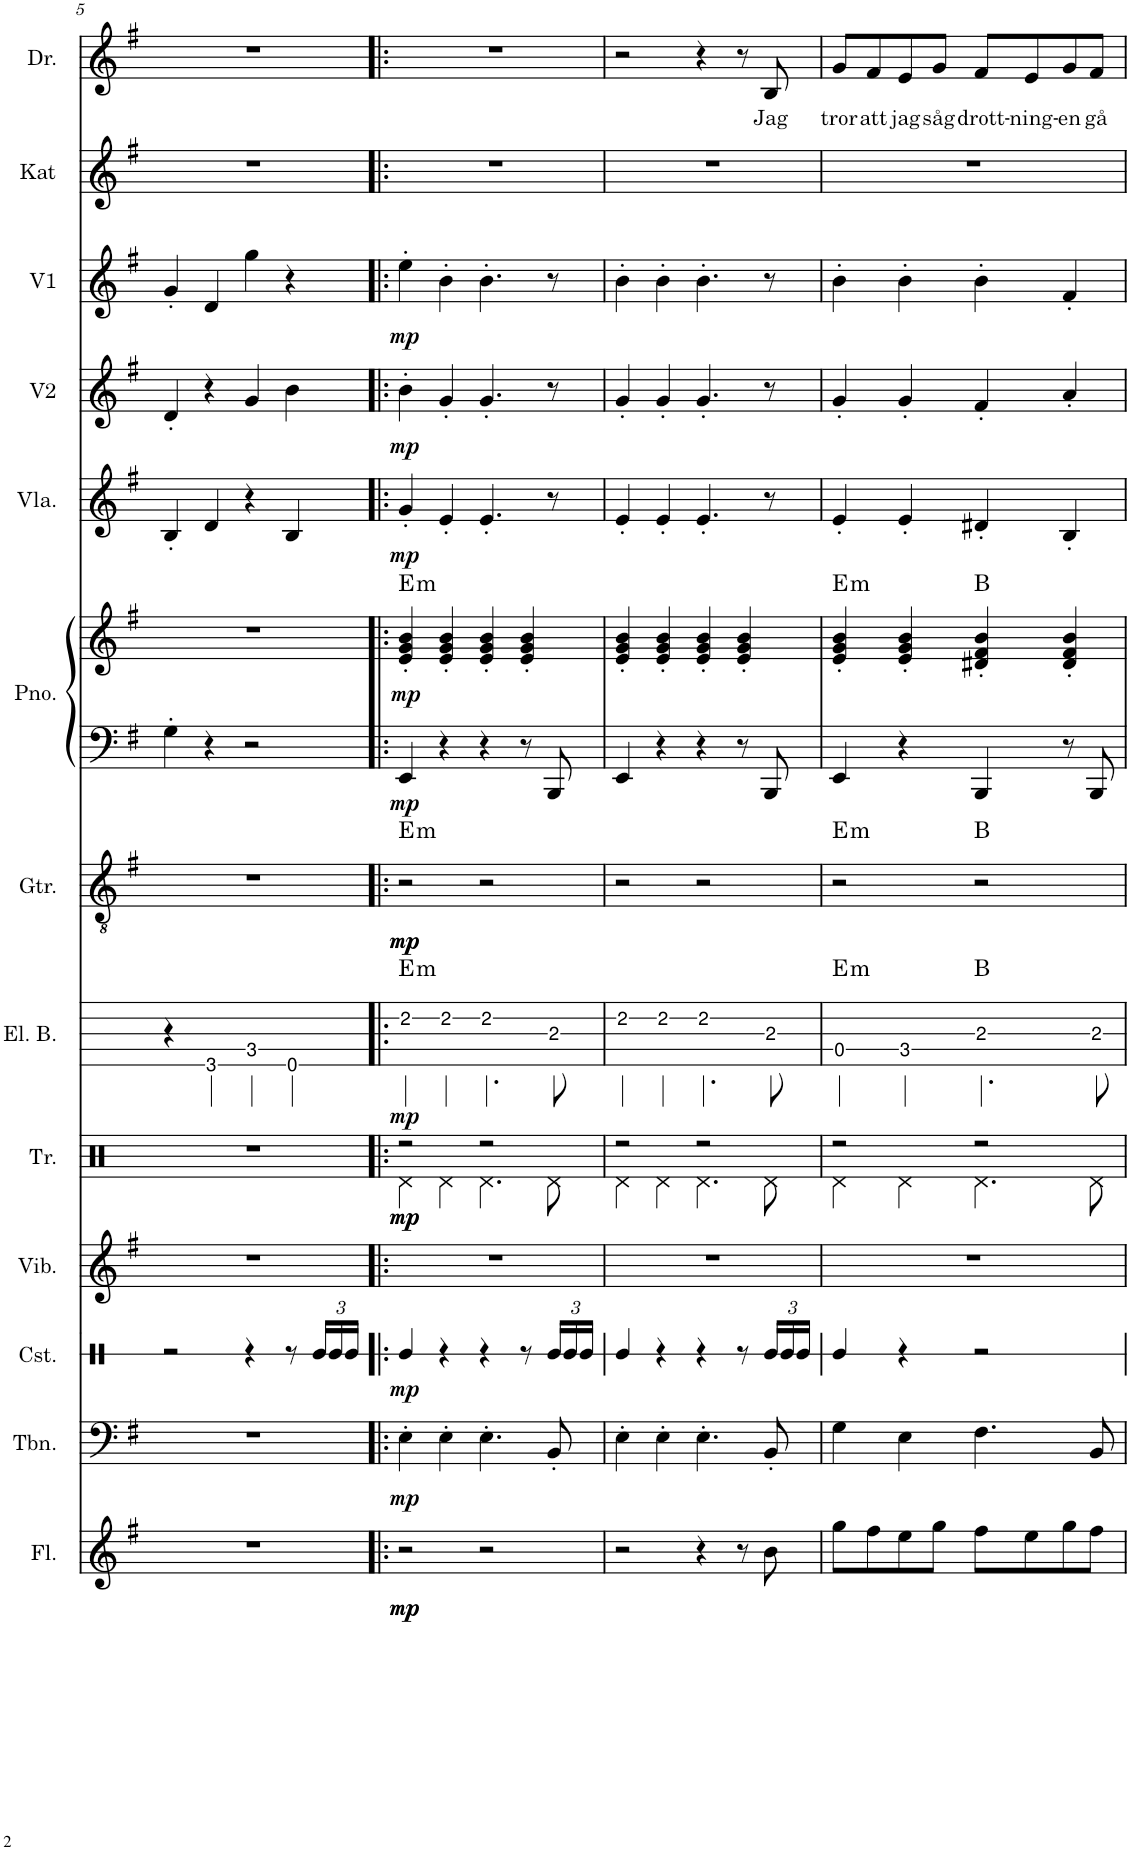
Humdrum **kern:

**kern	**dynam	**kern	**dynam	**kern	**dynam	**kern	**kern	**dynam	**kern	**dynam	**harte	**kern	**dynam	**harte	**kern	**kern	**dynam	**harte	**kern	**dynam	**kern	**dynam	**kern	**dynam	**kern	**kern	**text
*part13	*part13	*part12	*part12	*part11	*part11	*part10	*part9	*part9	*part8	*part8	*part8	*part7	*part7	*part7	*part6	*part6	*part6	*part6	*part5	*part5	*part4	*part4	*part3	*part3	*part2	*part1	*part1
*staff14	*staff14	*staff13	*staff13	*staff12	*staff12	*staff11	*staff10	*staff10	*staff9	*staff9	*	*staff8	*staff8	*	*staff7	*staff6	*staff6/7	*	*staff5	*staff5	*staff4	*staff4	*staff3	*staff3	*staff2	*staff1	*staff1
*I"Flute	*	*I"Trombone	*	*I"Castanets	*	*I"Vibraphone	*I"Trummor	*	*I"5-str. Electric Bass	*	*	*I"Gitarr	*	*	*I"Piano	*	*	*	*I"Viola	*	*I"Violin 2	*	*I"Violin 1	*	*I"Kat (Humla)	*I"Drake (Pling)	*
*I'Fl.	*	*I'Tbn.	*	*I'Cst.	*	*I'Vib.	*I'Tr.	*	*I'El. B.	*	*	*I'Gtr.	*	*	*I'Pno.	*	*	*	*I'Vla.	*	*I'V2	*	*I'V1	*	*I'Kat	*I'Dr.	*
!!LO:PB:g=z
*clefG2	*	*clefF4	*	*clefX	*	*clefG2	*clefX	*	*	*	*	*clefGv2	*	*	*clefF4	*clefG2	*	*	*clefG2	*	*clefG2	*	*clefG2	*	*clefG2	*clefG2	*
*	*	*	*	*	*	*	*	*	*Trd7c12	*	*	*	*	*	*	*	*	*	*	*	*	*	*	*	*	*	*
*k[f#]	*	*k[f#]	*	*k[]	*	*k[f#]	*k[]	*	*k[f#]	*	*	*k[f#]	*	*	*k[f#]	*k[f#]	*	*	*k[f#]	*	*k[f#]	*	*k[f#]	*	*k[f#]	*k[f#]	*
*M4/4	*	*M4/4	*	*M4/4	*	*M4/4	*M4/4	*	*M4/4	*	*	*M4/4	*	*	*M4/4	*M4/4	*	*	*M4/4	*	*M4/4	*	*M4/4	*	*M4/4	*M4/4	*
=5	=5	=5	=5	=5	=5	=5	=5	=5	=5	=5	=5	=5	=5	=5	=5	=5	=5	=5	=5	=5	=5	=5	=5	=5	=5	=5	=5
1r	.	1r	.	2r	.	1r	1r	.	4r	.	.	1r	.	.	4G'\	1r	.	.	4B'/	.	4d'/	.	4g'/	.	1r	1r	.
.	.	.	.	.	.	.	.	.	4DD\	.	.	.	.	.	4r	.	.	.	4d/	.	4r	.	4d/	.	.	.	.
.	.	.	.	4r	.	.	.	.	4GG\	.	.	.	.	.	2r	.	.	.	4r	.	4g/	.	4gg\	.	.	.	.
.	.	.	.	8r	.	.	.	.	4BBB\	.	.	.	.	.	.	.	.	.	4B/	.	4b\	.	4r	.	.	.	.
*	*	*	*	*Xbrackettup	*	*	*	*	*	*	*	*	*	*	*	*	*	*	*	*	*	*	*	*	*	*	*
.	.	.	.	24Re/LL	.	.	.	.	.	.	.	.	.	.	.	.	.	.	.	.	.	.	.	.	.	.	.
.	.	.	.	24Re/	.	.	.	.	.	.	.	.	.	.	.	.	.	.	.	.	.	.	.	.	.	.	.
.	.	.	.	24Re/JJ	.	.	.	.	.	.	.	.	.	.	.	.	.	.	.	.	.	.	.	.	.	.	.
=6!|:	=6!|:	=6!|:	=6!|:	=6!|:	=6!|:	=6!|:	=6!|:	=6!|:	=6!|:	=6!|:	=6!|:	=6!|:	=6!|:	=6!|:	=6!|:	=6!|:	=6!|:	=6!|:	=6!|:	=6!|:	=6!|:	=6!|:	=6!|:	=6!|:	=6!|:	=6!|:	=6!|:
*	*	*	*	*	*	*	*^	*	*	*	*	*	*	*	*	*	*	*	*	*	*	*	*	*	*	*	*
!	!LO:DY:b	!	!	!	!	!	!	!	!	!	!	!	!	!	!	!	!	!	!	!	!	!	!	!	!	!	!	!
!	!LO:DY:n=1:b	!	!LO:DY:b	!	!LO:DY:b	!	!	!	!LO:DY:b	!	!	!	!	!	!	!	!	!	!	!	!	!	!	!	!	!	!	!
!	!	!	!	!	!	!	!	!	!LO:DY:n=1:b	!	!LO:DY:b	!	!	!LO:DY:b	!	!	!	!	!	!	!	!	!	!	!	!	!	!
!	!	!	!	!	!	!	!	!	!	!	!	!	!	!LO:DY:n=1:b	!	!	!	!LO:DY:b=2	!	!	!	!	!	!	!	!	!	!
!	!	!	!	!	!	!	!	!	!	!	!	!LO:H:kt=m	!	!	!LO:H:kt=m	!	!	!LO:DY:n=1:b	!LO:H:kt=m	!	!LO:DY:b	!	!LO:DY:b	!	!LO:DY:b	!	!	!
2r	mp mp	4E'\	mp	4Re/	mp	1r	2r	4Rd\	mp mp	4E\	mp	E:min	2r	mp mp	E:min	4EE/	4e/' 4g/' 4b/'	mp mp	E:min	4g'/	mp	4b'\	mp	4ee'\	mp	1r	1r	.
.	.	4E'\	.	4r	.	.	.	4Rd\	.	4E\	.	.	.	.	.	4r	4e/' 4g/' 4b/'	.	.	4e'/	.	4g'/	.	4b'\	.	.	.	.
2r	.	4.E'\	.	4r	.	.	2r	4.Rd\	.	4.E\	.	.	2r	.	.	4r	4e/' 4g/' 4b/'	.	.	4.e'/	.	4.g'/	.	4.b'\	.	.	.	.
.	.	.	.	8r	.	.	.	.	.	.	.	.	.	.	.	8r	4e/' 4g/' 4b/'	.	.	.	.	.	.	.	.	.	.	.
.	.	8BB'/	.	24Re/LL	.	.	.	8Rd\	.	8BB\	.	.	.	.	.	8BBB/	.	.	.	8r	.	8r	.	8r	.	.	.	.
.	.	.	.	24Re/	.	.	.	.	.	.	.	.	.	.	.	.	.	.	.	.	.	.	.	.	.	.	.	.
.	.	.	.	24Re/JJ	.	.	.	.	.	.	.	.	.	.	.	.	.	.	.	.	.	.	.	.	.	.	.	.
=7	=7	=7	=7	=7	=7	=7	=7	=7	=7	=7	=7	=7	=7	=7	=7	=7	=7	=7	=7	=7	=7	=7	=7	=7	=7	=7	=7	=7
2r	.	4E'\	.	4Re/	.	1r	2r	4Rd\	.	4E\	.	.	2r	.	.	4EE/	4e/' 4g/' 4b/'	.	.	4e'/	.	4g'/	.	4b'\	.	1r	2r	.
.	.	4E'\	.	4r	.	.	.	4Rd\	.	4E\	.	.	.	.	.	4r	4e/' 4g/' 4b/'	.	.	4e'/	.	4g'/	.	4b'\	.	.	.	.
4r	.	4.E'\	.	4r	.	.	2r	4.Rd\	.	4.E\	.	.	2r	.	.	4r	4e/' 4g/' 4b/'	.	.	4.e'/	.	4.g'/	.	4.b'\	.	.	4r	.
8r	.	.	.	8r	.	.	.	.	.	.	.	.	.	.	.	8r	4e/' 4g/' 4b/'	.	.	.	.	.	.	.	.	.	8r	.
!	!	!	!	!	!	!	!	!	!	!	!	!	!	!	!	!	!	!	!	!	!	!	!	!	!	!	!	!LO:LY:b
8b\	.	8BB'/	.	24Re/LL	.	.	.	8Rd\	.	8BB\	.	.	.	.	.	8BBB/	.	.	.	8r	.	8r	.	8r	.	.	8B/	Jag
.	.	.	.	24Re/	.	.	.	.	.	.	.	.	.	.	.	.	.	.	.	.	.	.	.	.	.	.	.	.
.	.	.	.	24Re/JJ	.	.	.	.	.	.	.	.	.	.	.	.	.	.	.	.	.	.	.	.	.	.	.	.
=8	=8	=8	=8	=8	=8	=8	=8	=8	=8	=8	=8	=8	=8	=8	=8	=8	=8	=8	=8	=8	=8	=8	=8	=8	=8	=8	=8	=8
!	!	!	!	!	!	!	!	!	!	!	!	!LO:H:kt=m	!	!	!LO:H:kt=m	!	!	!	!LO:H:kt=m	!	!	!	!	!	!	!	!	!LO:LY:b
8gg\L	.	4G\	.	4Re/	.	1r	2r	4Rd\	.	4EE\	.	E:min	2r	.	E:min	4EE/	4e/' 4g/' 4b/'	.	E:min	4e'/	.	4g'/	.	4b'\	.	1r	8g/L	tror
!	!	!	!	!	!	!	!	!	!	!	!	!	!	!	!	!	!	!	!	!	!	!	!	!	!	!	!	!LO:LY:b
8ff#\	.	.	.	.	.	.	.	.	.	.	.	.	.	.	.	.	.	.	.	.	.	.	.	.	.	.	8f#/	att
!	!	!	!	!	!	!	!	!	!	!	!	!	!	!	!	!	!	!	!	!	!	!	!	!	!	!	!	!LO:LY:b
8ee\	.	4E\	.	4r	.	.	.	4Rd\	.	4GG\	.	.	.	.	.	4r	4e/' 4g/' 4b/'	.	.	4e'/	.	4g'/	.	4b'\	.	.	8e/	jag
!	!	!	!	!	!	!	!	!	!	!	!	!	!	!	!	!	!	!	!	!	!	!	!	!	!	!	!	!LO:LY:b
8gg\J	.	.	.	.	.	.	.	.	.	.	.	.	.	.	.	.	.	.	.	.	.	.	.	.	.	.	8g/J	såg
!	!	!	!	!	!	!	!	!	!	!	!	!	!	!	!	!	!	!	!	!	!	!	!	!	!	!	!	!LO:LY:b
8ff#\L	.	4.F#\	.	2r	.	.	2r	4.Rd\	.	4.BB\	.	B:maj	2r	.	B:maj	4BBB/	4d#X/' 4f#/' 4b/'	.	B:maj	4d#X'/	.	4f#'/	.	4b'\	.	.	8f#/L	drott-
!	!	!	!	!	!	!	!	!	!	!	!	!	!	!	!	!	!	!	!	!	!	!	!	!	!	!	!	!LO:LY:b
8ee\	.	.	.	.	.	.	.	.	.	.	.	.	.	.	.	.	.	.	.	.	.	.	.	.	.	.	8e/	-ning-
!	!	!	!	!	!	!	!	!	!	!	!	!	!	!	!	!	!	!	!	!	!	!	!	!	!	!	!	!LO:LY:b
8gg\	.	.	.	.	.	.	.	.	.	.	.	.	.	.	.	8r	4d#/' 4f#/' 4b/'	.	.	4B'/	.	4a'/	.	4f#'/	.	.	8g/	-en
!	!	!	!	!	!	!	!	!	!	!	!	!	!	!	!	!	!	!	!	!	!	!	!	!	!	!	!	!LO:LY:b
8ff#\J	.	8BB/	.	.	.	.	.	8Rd\	.	8BB\	.	.	.	.	.	8BBB/	.	.	.	.	.	.	.	.	.	.	8f#/J	gå
*	*	*	*	*	*	*	*v	*v	*	*	*	*	*	*	*	*	*	*	*	*	*	*	*	*	*	*	*	*
=	=	=	=	=	=	=	=	=	=	=	=	=	=	=	=	=	=	=	=	=	=	=	=	=	=	=	=
*-	*-	*-	*-	*-	*-	*-	*-	*-	*-	*-	*-	*-	*-	*-	*-	*-	*-	*-	*-	*-	*-	*-	*-	*-	*-	*-	*-
